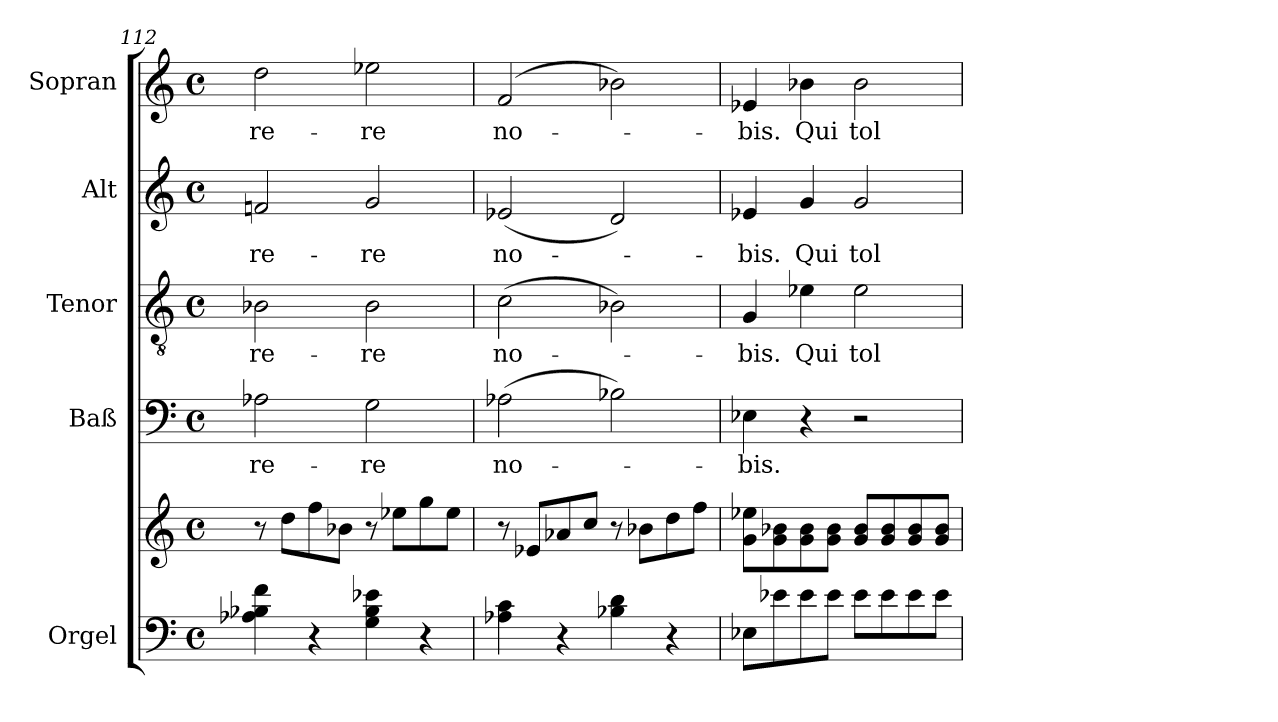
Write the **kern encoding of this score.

**kern	**kern	**kern	**text	**kern	**text	**kern	**text	**kern	**text
*part5	*part5	*part4	*part4	*part3	*part3	*part2	*part2	*part1	*part1
*staff6	*staff5	*staff4	*staff4	*staff3	*staff3	*staff2	*staff2	*staff1	*staff1
*I"Orgel	*	*I"Baß	*	*I"Tenor	*	*I"Alt	*	*I"Sopran	*
*clefF4	*clefG2	*clefF4	*	*clefGv2	*	*clefG2	*	*clefG2	*
*k[]	*k[]	*k[]	*	*k[]	*	*k[]	*	*k[]	*
*C:	*C:	*C:	*	*C:	*	*C:	*	*C:	*
*M4/4	*M4/4	*M4/4	*	*M4/4	*	*M4/4	*	*M4/4	*
*met(c)	*met(c)	*met(c)	*	*met(c)	*	*met(c)	*	*met(c)	*
=112	=112	=112	=112	=112	=112	=112	=112	=112	=112
!	!	!	!LO:LY:b	!	!LO:LY:b	!	!LO:LY:b	!	!LO:LY:b
4A-X\ 4B-X\ 4f\	8r	2A-X\	-re-	2B-X\	-re-	2fn/	-re-	2dd\	-re-
.	8dd\L	.	.	.	.	.	.	.	.
4r	8ff\	.	.	.	.	.	.	.	.
.	8b-X\J	.	.	.	.	.	.	.	.
!	!	!	!LO:LY:b	!	!LO:LY:b	!	!LO:LY:b	!	!LO:LY:b
4G\ 4B-\ 4e-X\	8r	2G\	-re	2B-\	-re	2g/	-re	2ee-X\	-re
.	8ee-X\L	.	.	.	.	.	.	.	.
4r	8gg\	.	.	.	.	.	.	.	.
.	8ee-\J	.	.	.	.	.	.	.	.
=113	=113	=113	=113	=113	=113	=113	=113	=113	=113
!	!	!	!LO:LY:b	!	!LO:LY:b	!	!LO:LY:b	!	!LO:LY:b
4A-X\ 4c\	8r	(>2A-X\	no-	(>2c\	no-	(<2e-X/	no-	(2f/	no-
.	8e-X/L	.	.	.	.	.	.	.	.
4r	8a-X/	.	.	.	.	.	.	.	.
.	8cc/J	.	.	.	.	.	.	.	.
4B-X\ 4d\	8r	2B-X\)	.	2B-X\)	.	2d/)	.	2b-X\)	.
.	8b-X\L	.	.	.	.	.	.	.	.
4r	8dd\	.	.	.	.	.	.	.	.
.	8ff\J	.	.	.	.	.	.	.	.
=114	=114	=114	=114	=114	=114	=114	=114	=114	=114
!	!	!	!LO:LY:b	!	!LO:LY:b	!	!LO:LY:b	!	!LO:LY:b
8E-X\L	8g\ 8ee-X\L	4E-X\	-bis.	4G/	-bis.	4e-X/	-bis.	4e-X/	-bis.
8e-X\	8g\ 8b-X\	.	.	.	.	.	.	.	.
!	!	!	!	!	!LO:LY:b	!	!LO:LY:b	!	!LO:LY:b
8e-\	8g\ 8b-\	4r	.	4e-X\	Qui	4g/	Qui	4b-X\	Qui
8e-\J	8g\ 8b-\J	.	.	.	.	.	.	.	.
!	!	!	!	!	!LO:LY:b	!	!LO:LY:b	!	!LO:LY:b
8e-\L	8g/ 8b-/L	2r	.	2e-\	tol-	2g/	tol-	2b-\	tol-
8e-\	8g/ 8b-/	.	.	.	.	.	.	.	.
8e-\	8g/ 8b-/	.	.	.	.	.	.	.	.
8e-\J	8g/ 8b-/J	.	.	.	.	.	.	.	.
=	=	=	=	=	=	=	=	=	=
*-	*-	*-	*-	*-	*-	*-	*-	*-	*-
